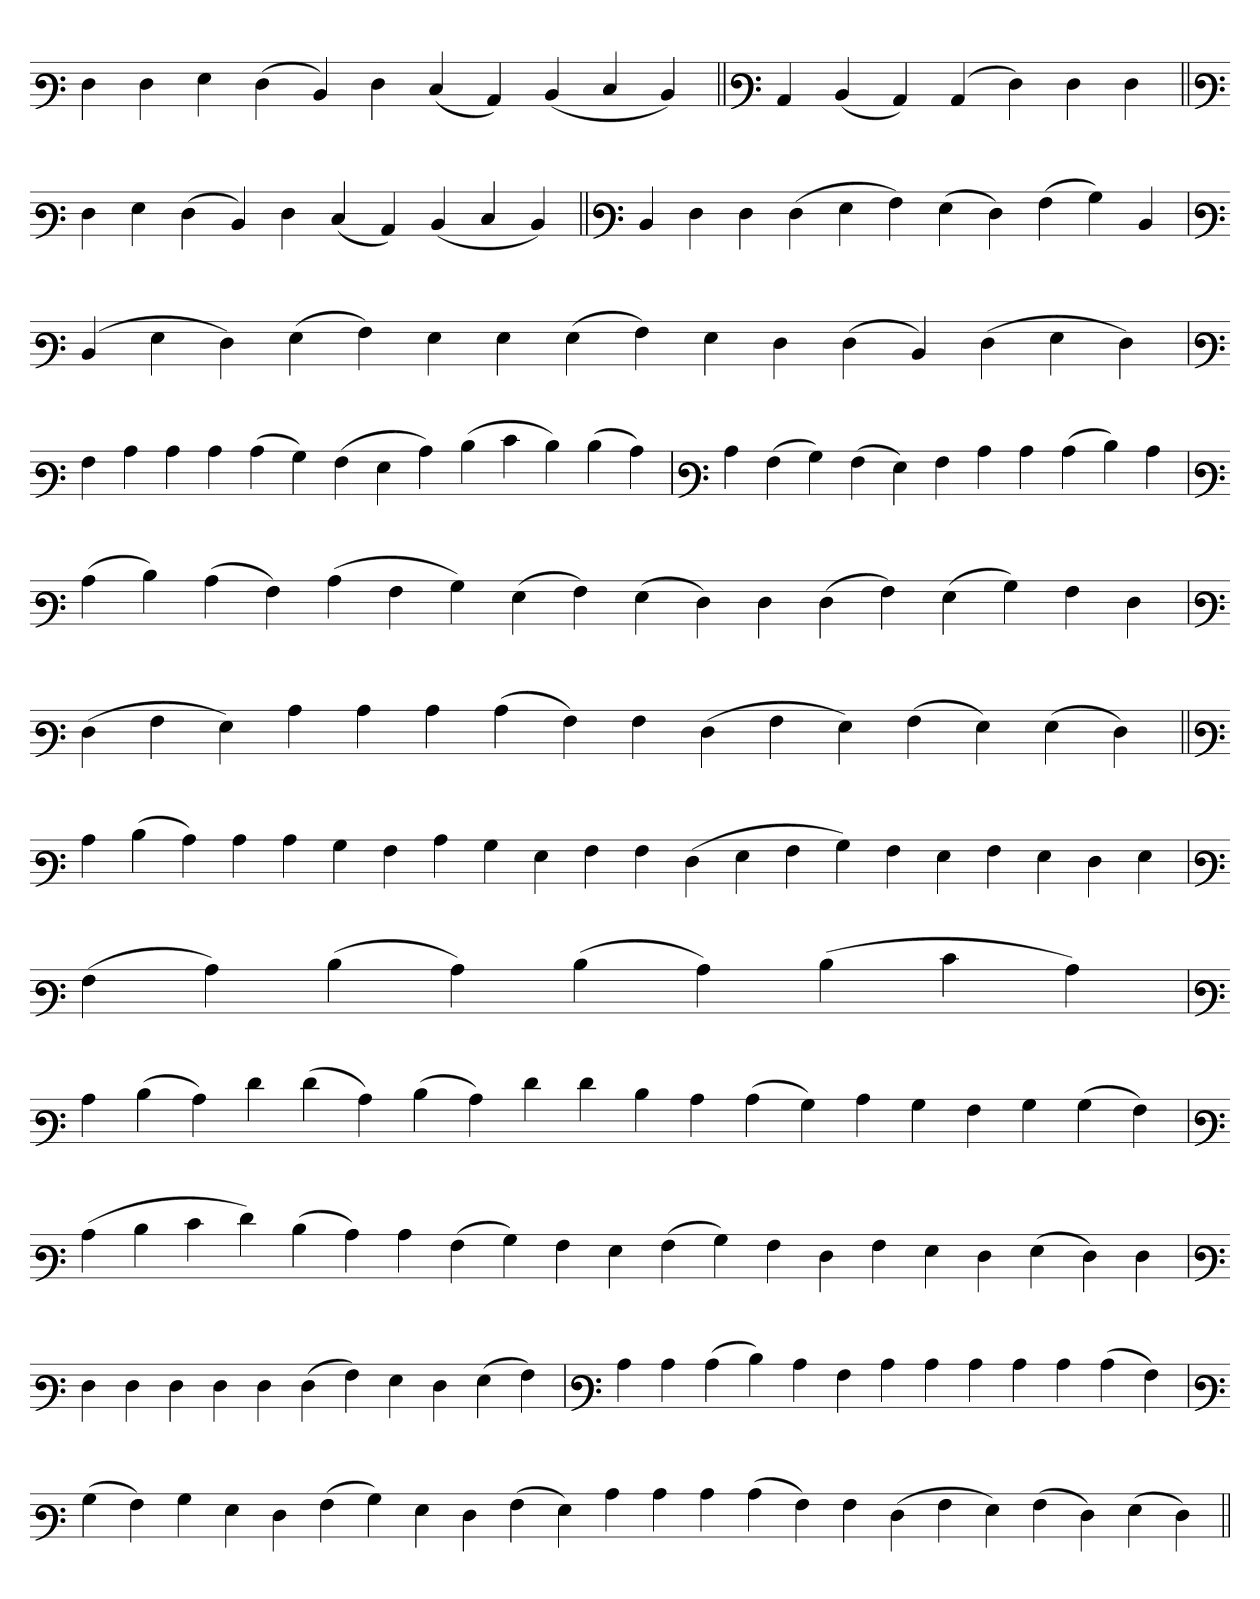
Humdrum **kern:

**kern
*part1
*staff1
*clefF3
=
4F
4F
4G
(4F
4D)
4F
(4E
4C)
(4D
4E
4D)
=||
*clefF3
4C
(4D
4C)
(4C
4F)
4F
4F
=||
*clefF3
4F
4G
(4F
4D)
4F
(4E
4C)
(4D
4E
4D)
=||
*clefF3
4D
4F
4F
(4F
4G
4A)
(4G
4F)
(4A
4B)
4D
=`
*clefF3
(4D
4G
4F)
(4G
4A)
4G
4G
(4G
4A)
4G
4F
(4F
4D)
(4F
4G
4F)
='
*clefF3
4A
4c
4c
4c
(4c
4B)
(4A
4G
4c)
(4d
4e
4d)
(4d
4c)
=
*clefF3
4c
(4A
4B)
(4A
4G)
4A
4c
4c
(4c
4d)
4c
=`
*clefF3
(4c
4d)
(4c
4A)
(4c
4A
4B)
(4G
4A)
(4G
4F)
4F
(4F
4A)
(4G
4B)
4A
4F
=`
*clefF3
(4F
4A
4G)
4c
4c
4c
(4c
4A)
4A
(4F
4A
4G)
(4A
4G)
(4G
4F)
=||
*clefF3
4c
(4d
4c)
4c
4c
4B
4A
4c
4B
4G
4A
4A
(4F
4G
4A
4B)
4A
4G
4A
4G
4F
4G
=`
*clefF3
(4A
4c)
(4d
4c)
(4d
4c)
(4d
4e
4c)
='
*clefF3
4c
(4d
4c)
4f
(4f
4c)
(4d
4c)
4f
4f
4d
4c
(4c
4B)
4c
4B
4A
4B
(4B
4A)
='
*clefF3
(4c
4d
4e
4f)
(4d
4c)
4c
(4A
4B)
4A
4G
(4A
4B)
4A
4F
4A
4G
4F
(4G
4F)
4F
=
*clefF3
4F
4F
4F
4F
4F
(4F
4A)
4G
4F
(4G
4A)
=`
*clefF3
4c
4c
(4c
4d)
4c
4A
4c
4c
4c
4c
4c
(4c
4A)
=`
*clefF3
(4B
4A)
4B
4G
4F
(4A
4B)
4G
4F
(4A
4G)
4c
4c
4c
(4c
4A)
4A
(4F
4A
4G)
(4A
4F)
(4G
4F)
=||
*-
